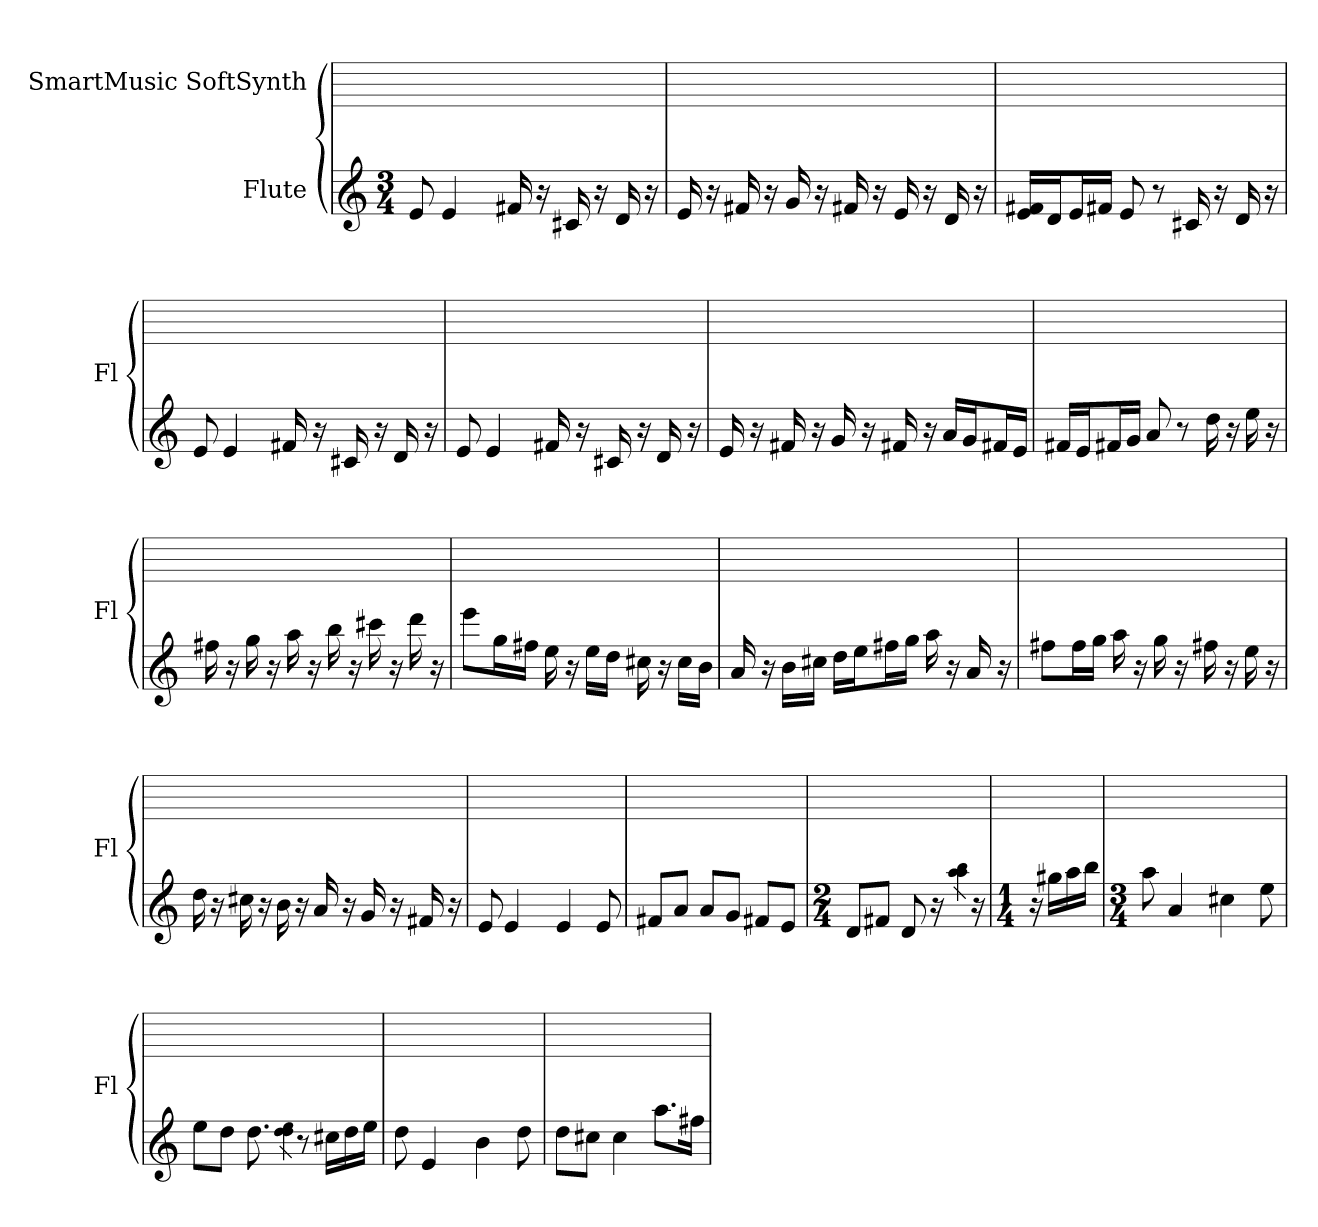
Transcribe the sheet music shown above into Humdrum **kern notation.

**kern	**kern
*part2	*part1
*staff2	*staff1
*I"Flute	*I"SmartMusic SoftSynth
*I'Fl	*
*clefG2	*
*M3/4	*
=	=
8e	4ryy
4e	.
.	2ryy
16f#X	.
16r	.
16c#X	.
16r	.
16d	.
16r	.
=	=
16e	4ryy
16r	.
16f#X	.
16r	.
16g	2ryy
16r	.
16f#X	.
16r	.
16e	.
16r	.
16d	.
16r	.
=	=
16f#X/ 16eLL	4ryy
16d/J	.
16e/L	.
16f#X/JJ	.
8e	2ryy
8r	.
16c#X	.
16r	.
16d	.
16r	.
=	=
8e	4ryy
4e	.
.	2ryy
16f#X	.
16r	.
16c#X	.
16r	.
16d	.
16r	.
=	=
8e	4ryy
4e	.
.	2ryy
16f#X	.
16r	.
16c#X	.
16r	.
16d	.
16r	.
=	=
16e	4ryy
16r	.
16f#X	.
16r	.
16g	2ryy
16r	.
16f#X	.
16r	.
16a/LL	.
16g/J	.
16f#X/L	.
16e/JJ	.
=	=
16f#X/LL	4ryy
16e/J	.
16f#X/L	.
16g/JJ	.
8a	2ryy
8r	.
16dd	.
16r	.
16ee	.
16r	.
=	=
16ff#X	4ryy
16r	.
16gg	.
16r	.
16aa	2ryy
16r	.
16bb	.
16r	.
16ccc#X	.
16r	.
16ddd	.
16r	.
=	=
8eee\L	4ryy
16gg\L	.
16ff#X\JJ	.
16ee	2ryy
16r	.
16ee\LL	.
16dd\JJ	.
16cc#X	.
16r	.
16cc#\LL	.
16b\JJ	.
=	=
16a	4ryy
16r	.
16b\LL	.
16cc#X\JJ	.
16dd\LL	2ryy
16ee\J	.
16ff#X\L	.
16gg\JJ	.
16aa	.
16r	.
16a	.
16r	.
=	=
8ff#X\L	4ryy
16ff#\L	.
16gg\JJ	.
16aa	2ryy
16r	.
16gg	.
16r	.
16ff#X	.
16r	.
16ee	.
16r	.
=	=
16dd	4ryy
16r	.
16cc#X	.
16r	.
16b	2ryy
16r	.
16a	.
16r	.
16g	.
16r	.
16f#X	.
16r	.
=	=
8e	4ryy
4e	.
.	2ryy
4e	.
8e	.
=	=
8f#X/L	4ryy
8a/J	.
8a/L	2ryy
8g/J	.
8f#X/L	.
8e/J	.
=	=
*M2/4	*
8d/L	4ryy
8f#X/J	.
8d	4ryy
16r	.
4qaa 4qbb 4qaa	.
16r	.
=	=
*M1/4	*
*MM98	*
16r	4ryy
16gg#X\LL	.
16aa\	.
16bb\JJ	.
=	=
*M3/4	*
8aa	4ryy
4a	.
.	2ryy
4cc#X	.
8ee	.
=	=
8ee\L	4ryy
8dd\J	.
8.dd	2ryy
4qdd 4qee 4qdd	.
8r	.
16cc#X\LL	.
16dd\	.
16ee\JJ	.
=	=
8dd	4ryy
4e	.
.	2ryy
4b	.
8dd	.
=	=
8dd\L	4ryy
8cc#X\J	.
4cc#	2ryy
8.aa\L	.
16ff#X\Jk	.
=	=
*-	*-
